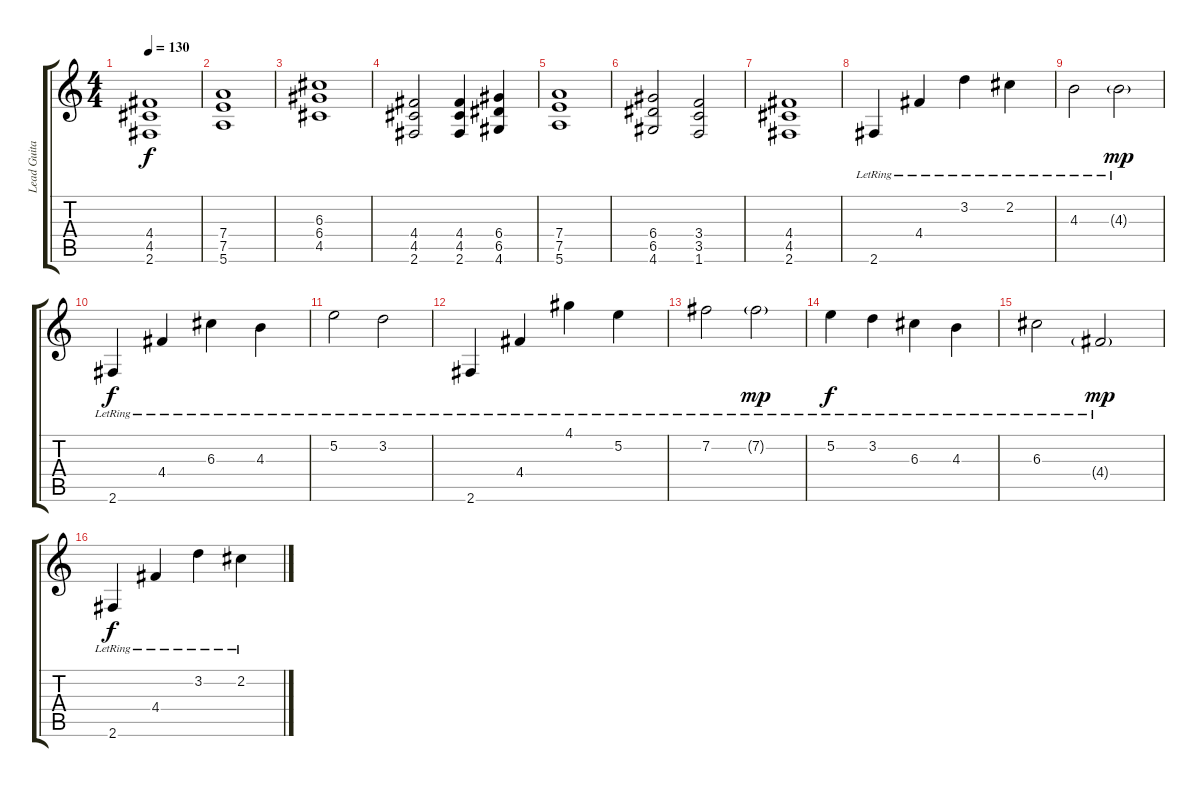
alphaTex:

\track ("Lead Guitar" "Lead Guita") {instrument electricguitarjazz}
\staff {score tabs}
\tuning (E4 B3 G3 D3 A2 E2) {hide}
\ts (4 4)
\tempo 130
\clef g2
\ks c
(4.4 4.5 2.6).1{dy f instrument distortionguitar} |
(7.4 7.5 5.6).1 |
(6.3 6.4 4.5).1 |
(4.4 4.5 2.6).2 (4.4 4.5 2.6).4 (6.4 6.5 4.6).4 |
(7.4 7.5 5.6).1 |
(6.4 6.5 4.6).2 (3.4 3.5 1.6).2 |
(4.4 4.5 2.6).1 |
2.6{lr}.4{instrument electricguitarjazz} 4.4{lr}.4 3.2{lr}.4 2.2{lr}.4 |
4.3{lr}.2 4.3{g lr}.2{dy mp} |
2.6{lr}.4{dy f} 4.4{lr}.4 6.3{lr}.4 4.3{lr}.4 |
5.2{lr}.2 3.2{lr}.2 |
2.6{lr}.4 4.4{lr}.4 4.1{lr}.4 5.2{lr}.4 |
7.2{lr}.2 7.2{g lr}.2{dy mp} |
5.2{lr}.4{dy f} 3.2{lr}.4 6.3{lr}.4 4.3{lr}.4 |
6.3{lr}.2 4.4{g lr}.2{dy mp} |
2.6{lr}.4{dy f} 4.4{lr}.4 3.2{lr}.4 2.2{lr}.4
